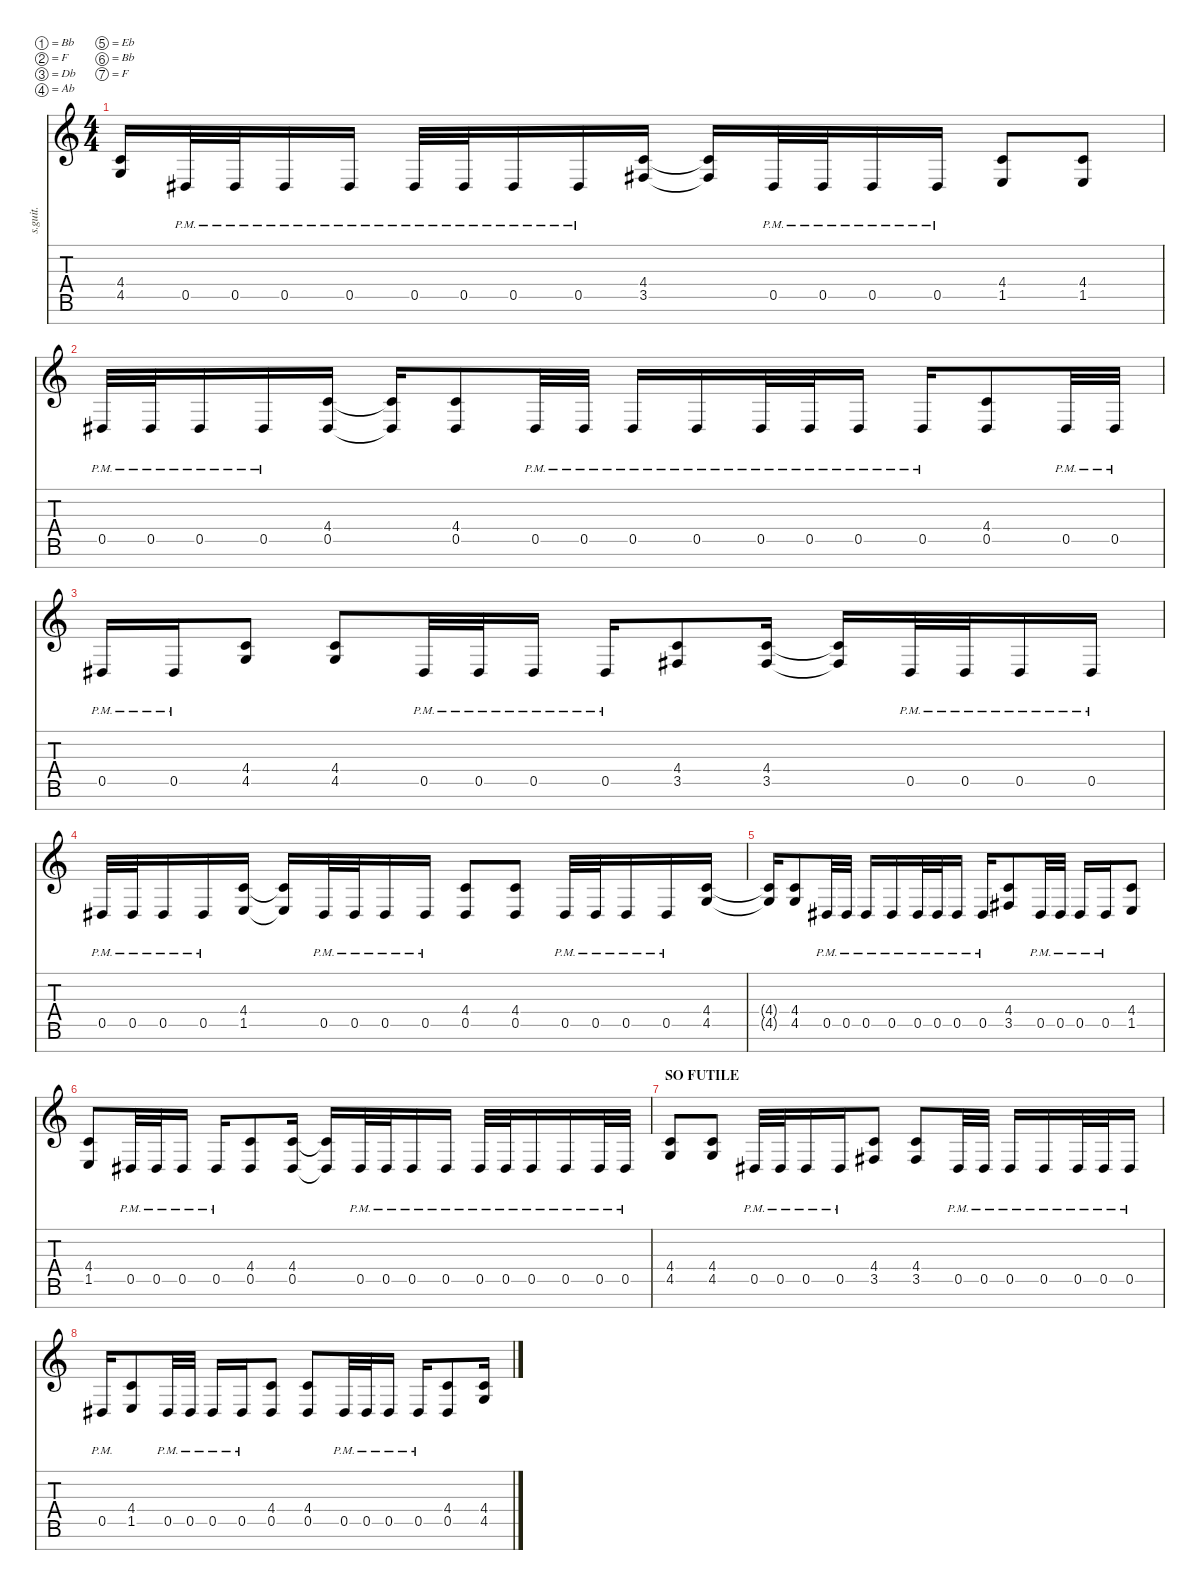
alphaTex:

\defaultSystemsLayout 4
\hideDynamics
\bracketExtendMode nobrackets
\track ("Fredrik Thordendal (Guitar 1)" "s.guit.") {instrument distortionguitar}
\staff {score tabs}
\tuning (Bb3 F3 Db3 Ab2 Eb2 Bb1 F1)
\ts (4 4)
\tempo (115 hide)
\clef g2
\ks c
(4.4{t} 4.5{t}).16{lyrics (0 "") lyrics (1 "") lyrics (2 "") lyrics (3 "") lyrics (4 "") dy f} 0.5{pm acc #}.32{lyrics (0 "") lyrics (1 "") lyrics (2 "") lyrics (3 "") lyrics (4 "")} 0.5{pm acc #}.32{lyrics (0 "") lyrics (1 "") lyrics (2 "") lyrics (3 "") lyrics (4 "")} 0.5{pm acc #}.16{lyrics (0 "") lyrics (1 "") lyrics (2 "") lyrics (3 "") lyrics (4 "")} 0.5{pm acc #}.16{lyrics (0 "") lyrics (1 "") lyrics (2 "") lyrics (3 "") lyrics (4 "")} 0.5{pm acc #}.32{lyrics (0 "") lyrics (1 "") lyrics (2 "") lyrics (3 "") lyrics (4 "")} 0.5{pm acc #}.32{lyrics (0 "") lyrics (1 "") lyrics (2 "") lyrics (3 "") lyrics (4 "")} 0.5{pm acc #}.16{lyrics (0 "") lyrics (1 "") lyrics (2 "") lyrics (3 "") lyrics (4 "")} 0.5{pm acc #}.16{lyrics (0 "") lyrics (1 "") lyrics (2 "") lyrics (3 "") lyrics (4 "")} (4.4 3.5{acc #}).16{lyrics (0 "") lyrics (1 "") lyrics (2 "") lyrics (3 "") lyrics (4 "") dy mf} (4.4{t} 3.5{t acc #}).16{lyrics (0 "") lyrics (1 "") lyrics (2 "") lyrics (3 "") lyrics (4 "") dy f} 0.5{pm acc #}.32{lyrics (0 "") lyrics (1 "") lyrics (2 "") lyrics (3 "") lyrics (4 "")} 0.5{pm acc #}.32{lyrics (0 "") lyrics (1 "") lyrics (2 "") lyrics (3 "") lyrics (4 "")} 0.5{pm acc #}.16{lyrics (0 "") lyrics (1 "") lyrics (2 "") lyrics (3 "") lyrics (4 "")} 0.5{pm acc #}.16{lyrics (0 "") lyrics (1 "") lyrics (2 "") lyrics (3 "") lyrics (4 "")} (4.4 1.5).8{lyrics (0 "") lyrics (1 "") lyrics (2 "") lyrics (3 "") lyrics (4 "") dy mf} (4.4 1.5).8{lyrics (0 "") lyrics (1 "") lyrics (2 "") lyrics (3 "") lyrics (4 "")} |
0.5{pm acc #}.32{lyrics (0 "") lyrics (1 "") lyrics (2 "") lyrics (3 "") lyrics (4 "") dy f} 0.5{pm acc #}.32{lyrics (0 "") lyrics (1 "") lyrics (2 "") lyrics (3 "") lyrics (4 "")} 0.5{pm acc #}.16{lyrics (0 "") lyrics (1 "") lyrics (2 "") lyrics (3 "") lyrics (4 "")} 0.5{pm acc #}.16{lyrics (0 "") lyrics (1 "") lyrics (2 "") lyrics (3 "") lyrics (4 "")} (4.4 0.5{acc #}).16{lyrics (0 "") lyrics (1 "") lyrics (2 "") lyrics (3 "") lyrics (4 "") dy mf} (4.4{t} 0.5{t acc #}).16{lyrics (0 "") lyrics (1 "") lyrics (2 "") lyrics (3 "") lyrics (4 "") dy f} (4.4 0.5{acc #}).8{lyrics (0 "") lyrics (1 "") lyrics (2 "") lyrics (3 "") lyrics (4 "") dy mf} 0.5{pm acc #}.32{lyrics (0 "") lyrics (1 "") lyrics (2 "") lyrics (3 "") lyrics (4 "") dy f} 0.5{pm acc #}.32{lyrics (0 "") lyrics (1 "") lyrics (2 "") lyrics (3 "") lyrics (4 "")} 0.5{pm acc #}.16{lyrics (0 "") lyrics (1 "") lyrics (2 "") lyrics (3 "") lyrics (4 "")} 0.5{pm acc #}.16{lyrics (0 "") lyrics (1 "") lyrics (2 "") lyrics (3 "") lyrics (4 "")} 0.5{pm acc #}.32{lyrics (0 "") lyrics (1 "") lyrics (2 "") lyrics (3 "") lyrics (4 "")} 0.5{pm acc #}.32{lyrics (0 "") lyrics (1 "") lyrics (2 "") lyrics (3 "") lyrics (4 "")} 0.5{pm acc #}.16{lyrics (0 "") lyrics (1 "") lyrics (2 "") lyrics (3 "") lyrics (4 "")} 0.5{pm acc #}.16{lyrics (0 "") lyrics (1 "") lyrics (2 "") lyrics (3 "") lyrics (4 "")} (4.4 0.5{acc #}).8{lyrics (0 "") lyrics (1 "") lyrics (2 "") lyrics (3 "") lyrics (4 "") dy mf} 0.5{pm acc #}.32{lyrics (0 "") lyrics (1 "") lyrics (2 "") lyrics (3 "") lyrics (4 "") dy f} 0.5{pm acc #}.32{lyrics (0 "") lyrics (1 "") lyrics (2 "") lyrics (3 "") lyrics (4 "")} |
0.5{pm acc #}.16{lyrics (0 "") lyrics (1 "") lyrics (2 "") lyrics (3 "") lyrics (4 "")} 0.5{pm acc #}.16{lyrics (0 "") lyrics (1 "") lyrics (2 "") lyrics (3 "") lyrics (4 "")} (4.4 4.5).8{lyrics (0 "") lyrics (1 "") lyrics (2 "") lyrics (3 "") lyrics (4 "") dy mf} (4.4 4.5).8{lyrics (0 "") lyrics (1 "") lyrics (2 "") lyrics (3 "") lyrics (4 "")} 0.5{pm acc #}.32{lyrics (0 "") lyrics (1 "") lyrics (2 "") lyrics (3 "") lyrics (4 "") dy f} 0.5{pm acc #}.32{lyrics (0 "") lyrics (1 "") lyrics (2 "") lyrics (3 "") lyrics (4 "")} 0.5{pm acc #}.16{lyrics (0 "") lyrics (1 "") lyrics (2 "") lyrics (3 "") lyrics (4 "")} 0.5{pm acc #}.16{lyrics (0 "") lyrics (1 "") lyrics (2 "") lyrics (3 "") lyrics (4 "")} (4.4 3.5{acc #}).8{lyrics (0 "") lyrics (1 "") lyrics (2 "") lyrics (3 "") lyrics (4 "") dy mf} (4.4 3.5{acc #}).16{lyrics (0 "") lyrics (1 "") lyrics (2 "") lyrics (3 "") lyrics (4 "")} (4.4{t} 3.5{t acc #}).16{lyrics (0 "") lyrics (1 "") lyrics (2 "") lyrics (3 "") lyrics (4 "") dy f} 0.5{pm acc #}.32{lyrics (0 "") lyrics (1 "") lyrics (2 "") lyrics (3 "") lyrics (4 "")} 0.5{pm acc #}.32{lyrics (0 "") lyrics (1 "") lyrics (2 "") lyrics (3 "") lyrics (4 "")} 0.5{pm acc #}.16{lyrics (0 "") lyrics (1 "") lyrics (2 "") lyrics (3 "") lyrics (4 "")} 0.5{pm acc #}.16{lyrics (0 "") lyrics (1 "") lyrics (2 "") lyrics (3 "") lyrics (4 "")} |
0.5{pm acc #}.32{lyrics (0 "") lyrics (1 "") lyrics (2 "") lyrics (3 "") lyrics (4 "")} 0.5{pm acc #}.32{lyrics (0 "") lyrics (1 "") lyrics (2 "") lyrics (3 "") lyrics (4 "")} 0.5{pm acc #}.16{lyrics (0 "") lyrics (1 "") lyrics (2 "") lyrics (3 "") lyrics (4 "")} 0.5{pm acc #}.16{lyrics (0 "") lyrics (1 "") lyrics (2 "") lyrics (3 "") lyrics (4 "")} (4.4 1.5).16{lyrics (0 "") lyrics (1 "") lyrics (2 "") lyrics (3 "") lyrics (4 "") dy mf} (4.4{t} 1.5{t}).16{lyrics (0 "") lyrics (1 "") lyrics (2 "") lyrics (3 "") lyrics (4 "") dy f} 0.5{pm acc #}.32{lyrics (0 "") lyrics (1 "") lyrics (2 "") lyrics (3 "") lyrics (4 "")} 0.5{pm acc #}.32{lyrics (0 "") lyrics (1 "") lyrics (2 "") lyrics (3 "") lyrics (4 "")} 0.5{pm acc #}.16{lyrics (0 "") lyrics (1 "") lyrics (2 "") lyrics (3 "") lyrics (4 "")} 0.5{pm acc #}.16{lyrics (0 "") lyrics (1 "") lyrics (2 "") lyrics (3 "") lyrics (4 "")} (4.4 0.5{acc #}).8{lyrics (0 "") lyrics (1 "") lyrics (2 "") lyrics (3 "") lyrics (4 "") dy mf} (4.4 0.5{acc #}).8{lyrics (0 "") lyrics (1 "") lyrics (2 "") lyrics (3 "") lyrics (4 "")} 0.5{pm acc #}.32{lyrics (0 "") lyrics (1 "") lyrics (2 "") lyrics (3 "") lyrics (4 "") dy f} 0.5{pm acc #}.32{lyrics (0 "") lyrics (1 "") lyrics (2 "") lyrics (3 "") lyrics (4 "")} 0.5{pm acc #}.16{lyrics (0 "") lyrics (1 "") lyrics (2 "") lyrics (3 "") lyrics (4 "")} 0.5{pm acc #}.16{lyrics (0 "") lyrics (1 "") lyrics (2 "") lyrics (3 "") lyrics (4 "")} (4.4 4.5).16{lyrics (0 "") lyrics (1 "") lyrics (2 "") lyrics (3 "") lyrics (4 "") dy mf} |
(4.4{t} 4.5{t}).16{lyrics (0 "") lyrics (1 "") lyrics (2 "") lyrics (3 "") lyrics (4 "") dy f} (4.4 4.5).8{lyrics (0 "") lyrics (1 "") lyrics (2 "") lyrics (3 "") lyrics (4 "") dy mf} 0.5{pm acc #}.32{lyrics (0 "") lyrics (1 "") lyrics (2 "") lyrics (3 "") lyrics (4 "") dy f} 0.5{pm acc #}.32{lyrics (0 "") lyrics (1 "") lyrics (2 "") lyrics (3 "") lyrics (4 "")} 0.5{pm acc #}.16{lyrics (0 "") lyrics (1 "") lyrics (2 "") lyrics (3 "") lyrics (4 "")} 0.5{pm acc #}.16{lyrics (0 "") lyrics (1 "") lyrics (2 "") lyrics (3 "") lyrics (4 "")} 0.5{pm acc #}.32{lyrics (0 "") lyrics (1 "") lyrics (2 "") lyrics (3 "") lyrics (4 "")} 0.5{pm acc #}.32{lyrics (0 "") lyrics (1 "") lyrics (2 "") lyrics (3 "") lyrics (4 "")} 0.5{pm acc #}.16{lyrics (0 "") lyrics (1 "") lyrics (2 "") lyrics (3 "") lyrics (4 "")} 0.5{pm acc #}.16{lyrics (0 "") lyrics (1 "") lyrics (2 "") lyrics (3 "") lyrics (4 "")} (4.4 3.5{acc #}).8{lyrics (0 "") lyrics (1 "") lyrics (2 "") lyrics (3 "") lyrics (4 "") dy mf} 0.5{pm acc #}.32{lyrics (0 "") lyrics (1 "") lyrics (2 "") lyrics (3 "") lyrics (4 "") dy f} 0.5{pm acc #}.32{lyrics (0 "") lyrics (1 "") lyrics (2 "") lyrics (3 "") lyrics (4 "")} 0.5{pm acc #}.16{lyrics (0 "") lyrics (1 "") lyrics (2 "") lyrics (3 "") lyrics (4 "")} 0.5{pm acc #}.16{lyrics (0 "") lyrics (1 "") lyrics (2 "") lyrics (3 "") lyrics (4 "")} (4.4 1.5).8{lyrics (0 "") lyrics (1 "") lyrics (2 "") lyrics (3 "") lyrics (4 "") dy mf} |
(4.4 1.5).8{lyrics (0 "") lyrics (1 "") lyrics (2 "") lyrics (3 "") lyrics (4 "")} 0.5{pm acc #}.32{lyrics (0 "") lyrics (1 "") lyrics (2 "") lyrics (3 "") lyrics (4 "") dy f} 0.5{pm acc #}.32{lyrics (0 "") lyrics (1 "") lyrics (2 "") lyrics (3 "") lyrics (4 "")} 0.5{pm acc #}.16{lyrics (0 "") lyrics (1 "") lyrics (2 "") lyrics (3 "") lyrics (4 "")} 0.5{pm acc #}.16{lyrics (0 "") lyrics (1 "") lyrics (2 "") lyrics (3 "") lyrics (4 "")} (4.4 0.5{acc #}).8{lyrics (0 "") lyrics (1 "") lyrics (2 "") lyrics (3 "") lyrics (4 "") dy mf} (4.4 0.5{acc #}).16{lyrics (0 "") lyrics (1 "") lyrics (2 "") lyrics (3 "") lyrics (4 "")} (4.4{t} 0.5{t acc #}).16{lyrics (0 "") lyrics (1 "") lyrics (2 "") lyrics (3 "") lyrics (4 "") dy f} 0.5{pm acc #}.32{lyrics (0 "") lyrics (1 "") lyrics (2 "") lyrics (3 "") lyrics (4 "")} 0.5{pm acc #}.32{lyrics (0 "") lyrics (1 "") lyrics (2 "") lyrics (3 "") lyrics (4 "")} 0.5{pm acc #}.16{lyrics (0 "") lyrics (1 "") lyrics (2 "") lyrics (3 "") lyrics (4 "")} 0.5{pm acc #}.16{lyrics (0 "") lyrics (1 "") lyrics (2 "") lyrics (3 "") lyrics (4 "")} 0.5{pm acc #}.32{lyrics (0 "") lyrics (1 "") lyrics (2 "") lyrics (3 "") lyrics (4 "")} 0.5{pm acc #}.32{lyrics (0 "") lyrics (1 "") lyrics (2 "") lyrics (3 "") lyrics (4 "")} 0.5{pm acc #}.16{lyrics (0 "") lyrics (1 "") lyrics (2 "") lyrics (3 "") lyrics (4 "")} 0.5{pm acc #}.16{lyrics (0 "") lyrics (1 "") lyrics (2 "") lyrics (3 "") lyrics (4 "")} 0.5{pm acc #}.32{lyrics (0 "") lyrics (1 "") lyrics (2 "") lyrics (3 "") lyrics (4 "")} 0.5{pm acc #}.32{lyrics (0 "") lyrics (1 "") lyrics (2 "") lyrics (3 "") lyrics (4 "")} |
\section ("" "SO FUTILE")
(4.4 4.5).8{lyrics (0 "") lyrics (1 "") lyrics (2 "") lyrics (3 "") lyrics (4 "") dy mf} (4.4 4.5).8{lyrics (0 "") lyrics (1 "") lyrics (2 "") lyrics (3 "") lyrics (4 "")} 0.5{pm acc #}.32{lyrics (0 "") lyrics (1 "") lyrics (2 "") lyrics (3 "") lyrics (4 "") dy f} 0.5{pm acc #}.32{lyrics (0 "") lyrics (1 "") lyrics (2 "") lyrics (3 "") lyrics (4 "")} 0.5{pm acc #}.16{lyrics (0 "") lyrics (1 "") lyrics (2 "") lyrics (3 "") lyrics (4 "")} 0.5{pm acc #}.16{lyrics (0 "") lyrics (1 "") lyrics (2 "") lyrics (3 "") lyrics (4 "")} (4.4 3.5{acc #}).8{lyrics (0 "") lyrics (1 "") lyrics (2 "") lyrics (3 "") lyrics (4 "") dy mf} (4.4 3.5{acc #}).8{lyrics (0 "") lyrics (1 "") lyrics (2 "") lyrics (3 "") lyrics (4 "")} 0.5{pm acc #}.32{lyrics (0 "") lyrics (1 "") lyrics (2 "") lyrics (3 "") lyrics (4 "") dy f} 0.5{pm acc #}.32{lyrics (0 "") lyrics (1 "") lyrics (2 "") lyrics (3 "") lyrics (4 "")} 0.5{pm acc #}.16{lyrics (0 "") lyrics (1 "") lyrics (2 "") lyrics (3 "") lyrics (4 "")} 0.5{pm acc #}.16{lyrics (0 "") lyrics (1 "") lyrics (2 "") lyrics (3 "") lyrics (4 "")} 0.5{pm acc #}.32{lyrics (0 "") lyrics (1 "") lyrics (2 "") lyrics (3 "") lyrics (4 "")} 0.5{pm acc #}.32{lyrics (0 "") lyrics (1 "") lyrics (2 "") lyrics (3 "") lyrics (4 "")} 0.5{pm acc #}.16{lyrics (0 "") lyrics (1 "") lyrics (2 "") lyrics (3 "") lyrics (4 "")} |
0.5{pm acc #}.16{lyrics (0 "") lyrics (1 "") lyrics (2 "") lyrics (3 "") lyrics (4 "")} (4.4 1.5).8{lyrics (0 "") lyrics (1 "") lyrics (2 "") lyrics (3 "") lyrics (4 "") dy mf} 0.5{pm acc #}.32{lyrics (0 "") lyrics (1 "") lyrics (2 "") lyrics (3 "") lyrics (4 "") dy f} 0.5{pm acc #}.32{lyrics (0 "") lyrics (1 "") lyrics (2 "") lyrics (3 "") lyrics (4 "")} 0.5{pm acc #}.16{lyrics (0 "") lyrics (1 "") lyrics (2 "") lyrics (3 "") lyrics (4 "")} 0.5{pm acc #}.16{lyrics (0 "") lyrics (1 "") lyrics (2 "") lyrics (3 "") lyrics (4 "")} (4.4 0.5{acc #}).8{lyrics (0 "") lyrics (1 "") lyrics (2 "") lyrics (3 "") lyrics (4 "") dy mf} (4.4 0.5{acc #}).8{lyrics (0 "") lyrics (1 "") lyrics (2 "") lyrics (3 "") lyrics (4 "")} 0.5{pm acc #}.32{lyrics (0 "") lyrics (1 "") lyrics (2 "") lyrics (3 "") lyrics (4 "") dy f} 0.5{pm acc #}.32{lyrics (0 "") lyrics (1 "") lyrics (2 "") lyrics (3 "") lyrics (4 "")} 0.5{pm acc #}.16{lyrics (0 "") lyrics (1 "") lyrics (2 "") lyrics (3 "") lyrics (4 "")} 0.5{pm acc #}.16{lyrics (0 "") lyrics (1 "") lyrics (2 "") lyrics (3 "") lyrics (4 "")} (4.4 0.5{acc #}).8{lyrics (0 "") lyrics (1 "") lyrics (2 "") lyrics (3 "") lyrics (4 "") dy mf} (4.4 4.5).16{lyrics (0 "") lyrics (1 "") lyrics (2 "") lyrics (3 "") lyrics (4 "")}
